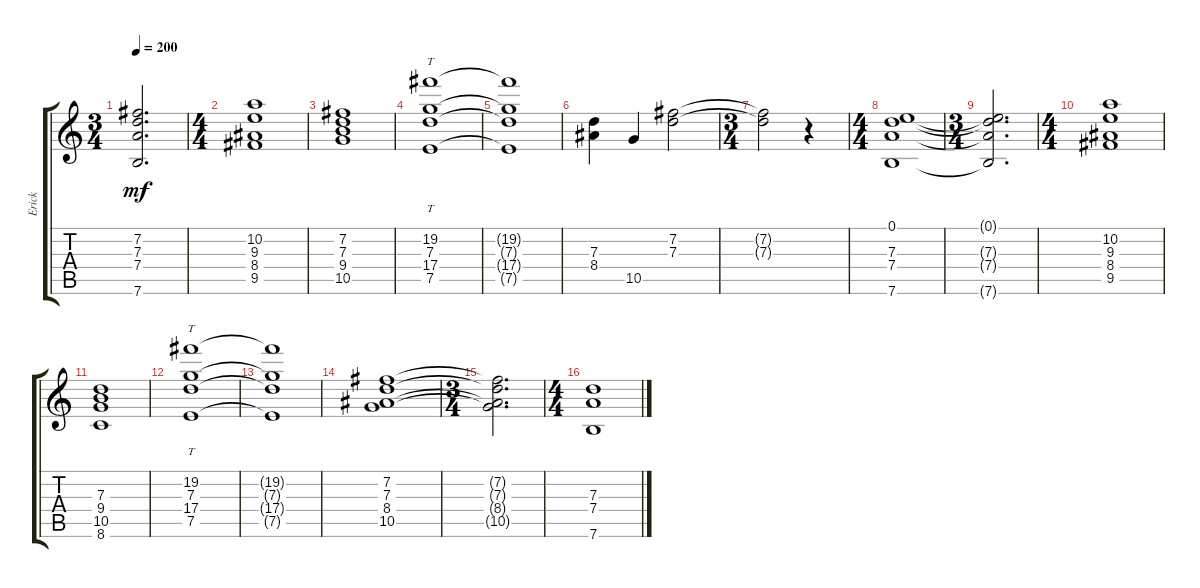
\track ("Erick" "Erick") {instrument electricguitarclean}
\staff {score tabs}
\tuning (E4 B3 G3 D3 A2 E2) {hide}
\ts (3 4)
\tempo 200
\clef g2
\ks c
(7.2{t} 7.3{t} 7.4{t} 7.6{t}).2{d dy mf} |
\ts (4 4)
(10.2 9.3 8.4 9.5).1 |
(7.2 7.3 9.4 10.5).1 |
(19.2 7.3 17.4 7.5).1{tt} |
(19.2{t} 7.3{t} 17.4{t} 7.5{t}).1 |
(7.3 8.4).4 10.5.4 (7.2 7.3).2 |
\ts (3 4)
(7.2{t} 7.3{t}).2 r.4 |
\ts (4 4)
(0.1 7.3 7.4 7.6).1 |
\ts (3 4)
(0.1{t} 7.3{t} 7.4{t} 7.6{t}).2{d} |
\ts (4 4)
(10.2 9.3 8.4 9.5).1 |
(7.3 9.4 10.5 8.6).1 |
(19.2 7.3 17.4 7.5).1{tt} |
(19.2{t} 7.3{t} 17.4{t} 7.5{t}).1 |
(7.2 7.3 8.4 10.5).1 |
\ts (3 4)
(7.2{t} 7.3{t} 8.4{t} 10.5{t}).2{d} |
\ts (4 4)
(7.3 7.4 7.6).1
